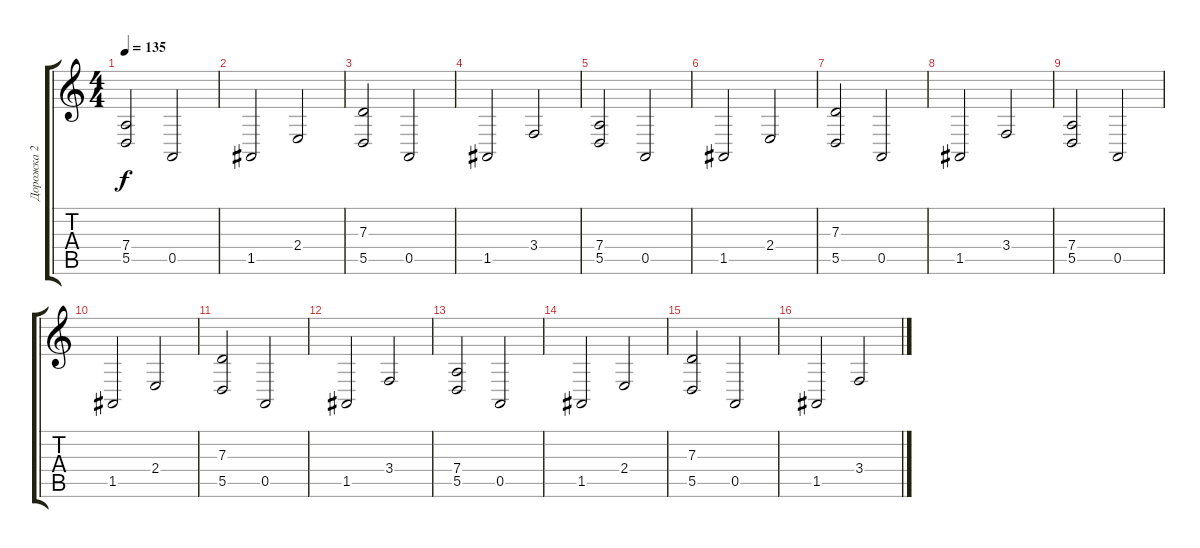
\track ("Дорожка 2" "Дорожка 2") {instrument acousticgrandpiano}
\staff {score tabs}
\tuning (E4 B3 G3 D3 A2 E2) {hide}
\ts (4 4)
\tempo 135
\clef g2
\ks c
(7.4 5.5).2{dy f} 0.5.2 |
1.5.2 2.4.2 |
(7.3 5.5).2 0.5.2 |
1.5.2 3.4.2 |
(7.4 5.5).2 0.5.2 |
1.5.2 2.4.2 |
(7.3 5.5).2 0.5.2 |
1.5.2 3.4.2 |
(7.4 5.5).2 0.5.2 |
1.5.2 2.4.2 |
(7.3 5.5).2 0.5.2 |
1.5.2 3.4.2 |
(7.4 5.5).2 0.5.2 |
1.5.2 2.4.2 |
(7.3 5.5).2 0.5.2 |
1.5.2 3.4.2
